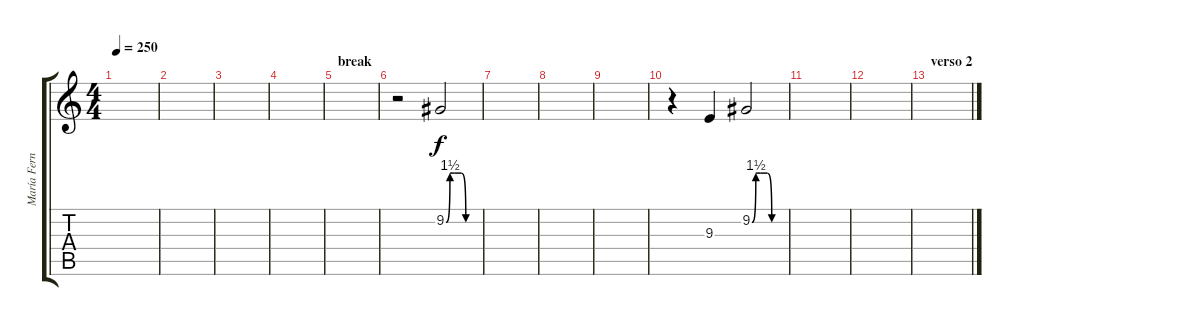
\track ("María Fernanda (voz)" "María Fern") {instrument lead3calliope}
\staff {score tabs}
\tuning (E4 B3 G3 D3 A2 E2) {hide}
\ts (4 4)
\tempo 250
\clef g2
\ks c
|
|
|
|
\section ("" "break")
|
r.2 9.2{be (custom 0 0 7 6 15 6 28 6 36 0 45 0 60 0)}.2 |
|
|
|
r.4 9.3.4 9.2{be (custom 0 0 7 6 15 6 28 6 36 0 45 0 60 0)}.2 |
|
|
\section ("" "verso 2")
